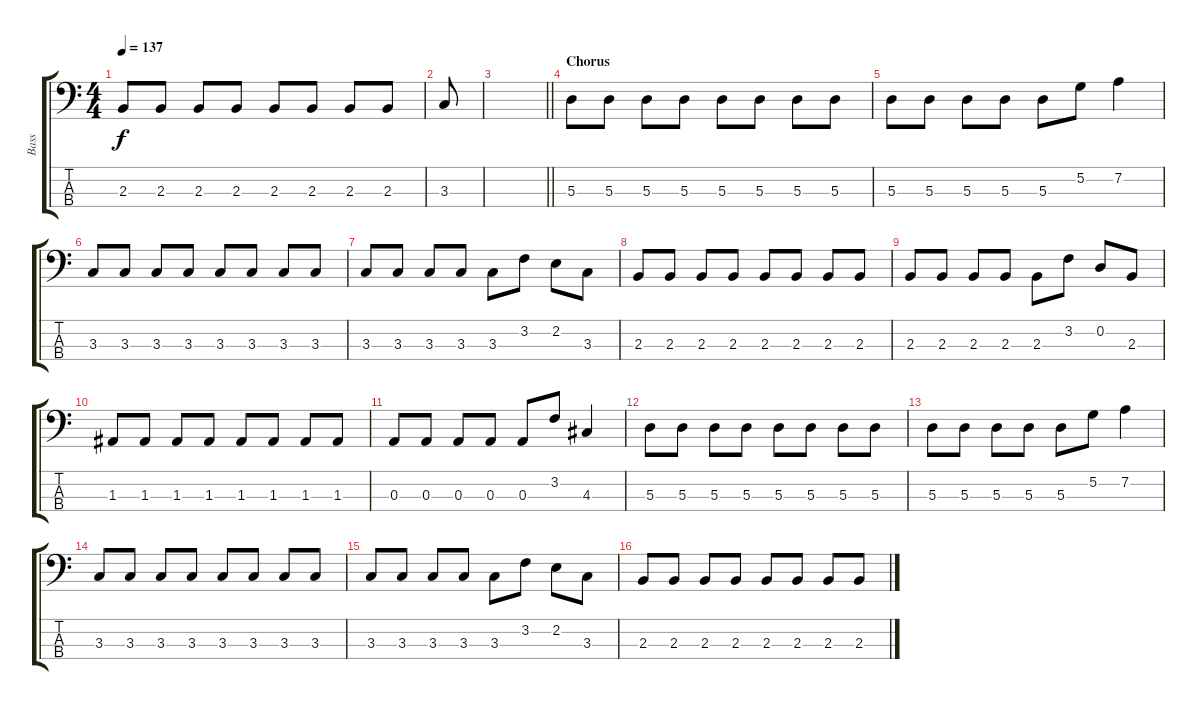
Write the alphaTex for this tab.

\track ("Bass" "Bass") {instrument electricbassfinger}
\staff {score tabs}
\tuning (G2 D2 A1 D1) {hide}
\ts (4 4)
\tempo 137
\clef f4
\ks c
2.3.8{dy f} 2.3.8 2.3.8 2.3.8 2.3.8 2.3.8 2.3.8 2.3.8 |
3.3.8 |
\barLineRight lightlight
|
\section ("" "Chorus")
5.3.8 5.3.8 5.3.8 5.3.8 5.3.8 5.3.8 5.3.8 5.3.8 |
5.3.8 5.3.8 5.3.8 5.3.8 5.3.8 5.2.8 7.2.4 |
3.3.8 3.3.8 3.3.8 3.3.8 3.3.8 3.3.8 3.3.8 3.3.8 |
3.3.8 3.3.8 3.3.8 3.3.8 3.3.8 3.2.8 2.2.8 3.3.8 |
2.3.8 2.3.8 2.3.8 2.3.8 2.3.8 2.3.8 2.3.8 2.3.8 |
2.3.8 2.3.8 2.3.8 2.3.8 2.3.8 3.2.8 0.2.8 2.3.8 |
1.3.8 1.3.8 1.3.8 1.3.8 1.3.8 1.3.8 1.3.8 1.3.8 |
0.3.8 0.3.8 0.3.8 0.3.8 0.3.8 3.2.8 4.3.4 |
5.3.8 5.3.8 5.3.8 5.3.8 5.3.8 5.3.8 5.3.8 5.3.8 |
5.3.8 5.3.8 5.3.8 5.3.8 5.3.8 5.2.8 7.2.4 |
3.3.8 3.3.8 3.3.8 3.3.8 3.3.8 3.3.8 3.3.8 3.3.8 |
3.3.8 3.3.8 3.3.8 3.3.8 3.3.8 3.2.8 2.2.8 3.3.8 |
2.3.8 2.3.8 2.3.8 2.3.8 2.3.8 2.3.8 2.3.8 2.3.8
